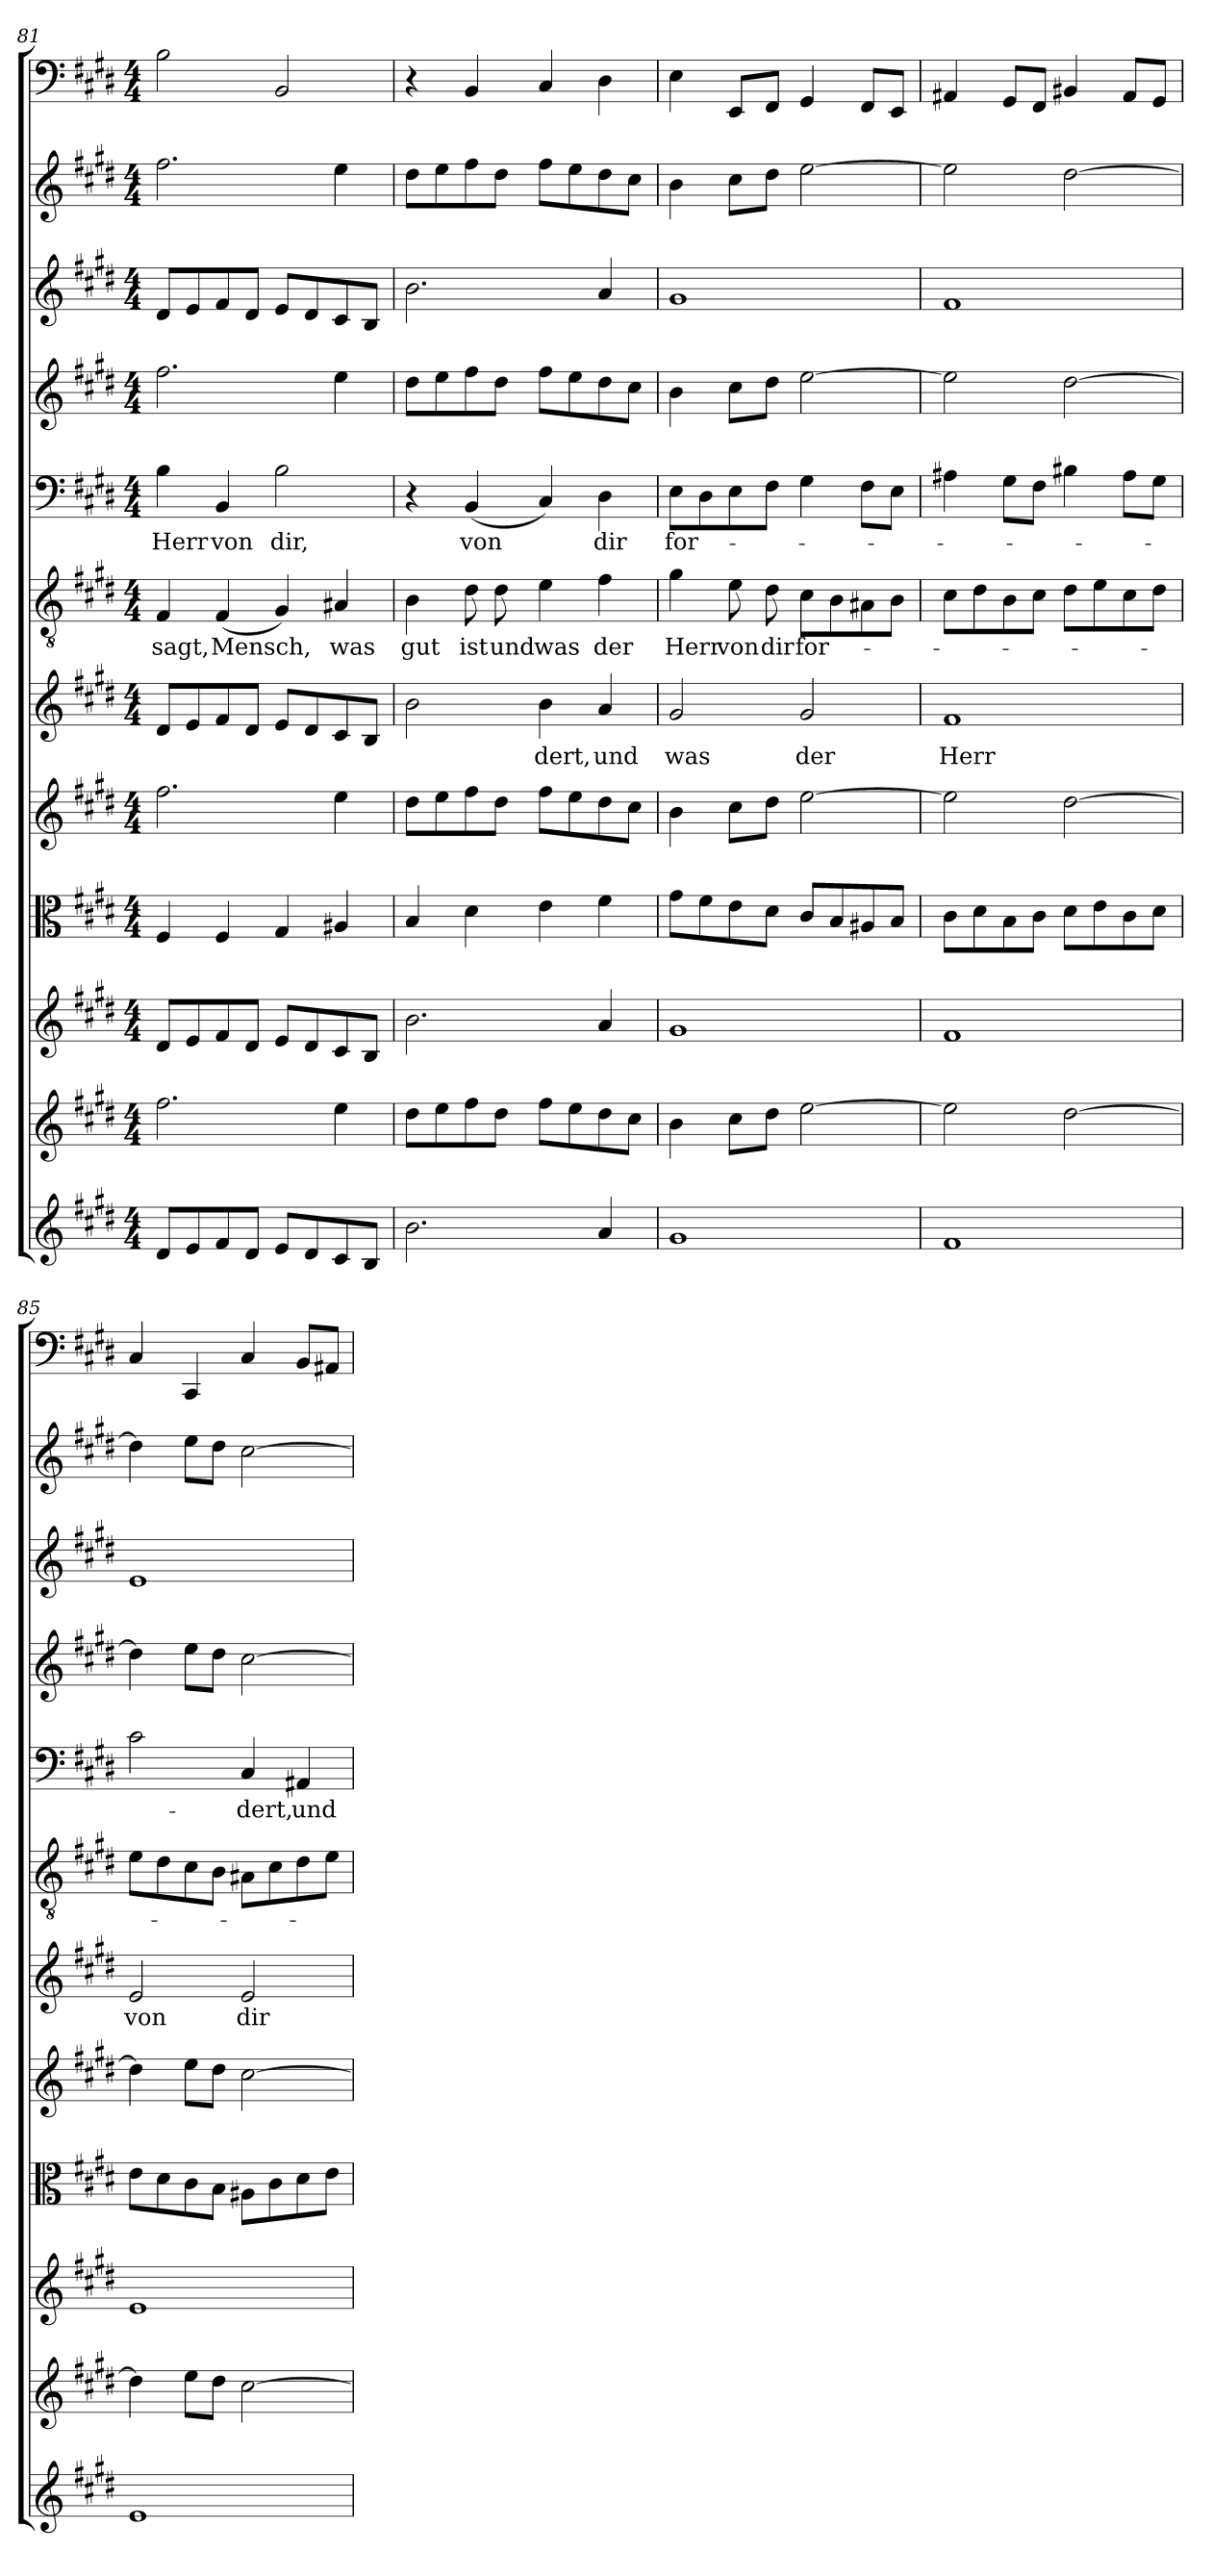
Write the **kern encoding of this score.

**kern	**kern	**kern	**kern	**kern	**kern	**text	**kern	**text	**kern	**text	**kern	**kern	**kern	**kern
*part12	*part11	*part10	*part9	*part8	*part7	*part7	*part6	*part6	*part5	*part5	*part4	*part3	*part2	*part1
*staff12	*staff11	*staff10	*staff9	*staff8	*staff7	*staff7	*staff6	*staff6	*staff5	*staff5	*staff4	*staff3	*staff2	*staff1
*clefG2	*clefG2	*clefG2	*clefC3	*clefG2	*clefG2	*	*clefGv2	*	*clefF4	*	*clefG2	*clefG2	*clefG2	*clefF4
*k[f#c#g#d#]	*k[f#c#g#d#]	*k[f#c#g#d#]	*k[f#c#g#d#]	*k[f#c#g#d#]	*k[f#c#g#d#]	*	*k[f#c#g#d#]	*	*k[f#c#g#d#]	*	*k[f#c#g#d#]	*k[f#c#g#d#]	*k[f#c#g#d#]	*k[f#c#g#d#]
*E:	*E:	*E:	*E:	*E:	*E:	*	*E:	*	*E:	*	*E:	*E:	*E:	*E:
*M4/4	*M4/4	*M4/4	*M4/4	*M4/4	*M4/4	*	*M4/4	*	*M4/4	*	*M4/4	*M4/4	*M4/4	*M4/4
=81	=81	=81	=81	=81	=81	=81	=81	=81	=81	=81	=81	=81	=81	=81
8d#/L	2.ff#\	8d#/L	4F#/	2.ff#\	8d#/L	.	4F#/	-sagt,	4B\	Herr	2.ff#\	8d#/L	2.ff#\	2B\
8e/	.	8e/	.	.	8e/	.	.	.	.	.	.	8e/	.	.
8f#/	.	8f#/	4F#/	.	8f#/	.	(4F#/	Mensch,	4BB/	von	.	8f#/	.	.
8d#/J	.	8d#/J	.	.	8d#/J	.	.	.	.	.	.	8d#/J	.	.
8e/L	.	8e/L	4G#/	.	8e/L	.	4G#/)	.	2B\	dir,	.	8e/L	.	2BB/
8d#/	.	8d#/	.	.	8d#/	.	.	.	.	.	.	8d#/	.	.
8c#/	4ee\	8c#/	4A#X/	4ee\	8c#/	.	4A#X/	was	.	.	4ee\	8c#/	4ee\	.
8B/J	.	8B/J	.	.	8B/J	.	.	.	.	.	.	8B/J	.	.
=82	=82	=82	=82	=82	=82	=82	=82	=82	=82	=82	=82	=82	=82	=82
2.b\	8dd#\L	2.b\	4B/	8dd#\L	2b\	.	4B\	gut	4r	.	8dd#\L	2.b\	8dd#\L	4r
.	8ee\	.	.	8ee\	.	.	.	.	.	.	8ee\	.	8ee\	.
.	8ff#\	.	4d#\	8ff#\	.	.	8d#\	ist	(4BB/	von	8ff#\	.	8ff#\	4BB/
.	8dd#\J	.	.	8dd#\J	.	.	8d#\	und	.	.	8dd#\J	.	8dd#\J	.
.	8ff#\L	.	4e\	8ff#\L	4b\	-dert,	4e\	was	4C#/)	.	8ff#\L	.	8ff#\L	4C#/
.	8ee\	.	.	8ee\	.	.	.	.	.	.	8ee\	.	8ee\	.
4a/	8dd#\	4a/	4f#\	8dd#\	4a/	und	4f#\	der	4D#\	dir	8dd#\	4a/	8dd#\	4D#\
.	8cc#\J	.	.	8cc#\J	.	.	.	.	.	.	8cc#\J	.	8cc#\J	.
=83	=83	=83	=83	=83	=83	=83	=83	=83	=83	=83	=83	=83	=83	=83
1g#/	4b\	1g#/	8g#\L	4b\	2g#/	was	4g#\	Herr	8E\L	for-	4b\	1g#/	4b\	4E\
.	.	.	8f#\	.	.	.	.	.	8D#\	.	.	.	.	.
.	8cc#\L	.	8e\	8cc#\L	.	.	8e\	von	8E\	.	8cc#\L	.	8cc#\L	8EE/L
.	8dd#\J	.	8d#\J	8dd#\J	.	.	8d#\	dir	8F#\J	.	8dd#\J	.	8dd#\J	8FF#/J
.	[2ee\	.	8c#/L	[2ee\	2g#/	der	8c#\L	for-	4G#\	.	[2ee\	.	[2ee\	4GG#/
.	.	.	8B/	.	.	.	8B\	.	.	.	.	.	.	.
.	.	.	8A#X/	.	.	.	8A#X\	.	8F#\L	.	.	.	.	8FF#/L
.	.	.	8B/J	.	.	.	8B\J	.	8E\J	.	.	.	.	8EE/J
=84	=84	=84	=84	=84	=84	=84	=84	=84	=84	=84	=84	=84	=84	=84
1f#/	2ee\]	1f#/	8c#\L	2ee\]	1f#/	Herr	8c#\L	.	4A#X\	.	2ee\]	1f#/	2ee\]	4AA#X/
.	.	.	8d#\	.	.	.	8d#\	.	.	.	.	.	.	.
.	.	.	8B\	.	.	.	8B\	.	8G#\L	.	.	.	.	8GG#/L
.	.	.	8c#\J	.	.	.	8c#\J	.	8F#\J	.	.	.	.	8FF#/J
.	[2dd#\	.	8d#\L	[2dd#\	.	.	8d#\L	.	4B#X\	.	[2dd#\	.	[2dd#\	4BB#X/
.	.	.	8e\	.	.	.	8e\	.	.	.	.	.	.	.
.	.	.	8c#\	.	.	.	8c#\	.	8A#\L	.	.	.	.	8AA#/L
.	.	.	8d#\J	.	.	.	8d#\J	.	8G#\J	.	.	.	.	8GG#/J
=85	=85	=85	=85	=85	=85	=85	=85	=85	=85	=85	=85	=85	=85	=85
1e/	4dd#\]	1e/	8e\L	4dd#\]	2e/	von	8e\L	.	2c#\	.	4dd#\]	1e/	4dd#\]	4C#/
.	.	.	8d#\	.	.	.	8d#\	.	.	.	.	.	.	.
.	8ee\L	.	8c#\	8ee\L	.	.	8c#\	.	.	.	8ee\L	.	8ee\L	4CC#/
.	8dd#\J	.	8B\J	8dd#\J	.	.	8B\J	.	.	.	8dd#\J	.	8dd#\J	.
.	[2cc#\	.	8A#X\L	[2cc#\	2e/	dir	8A#X\L	.	4C#/	-dert,	[2cc#\	.	[2cc#\	4C#/
.	.	.	8c#\	.	.	.	8c#\	.	.	.	.	.	.	.
.	.	.	8d#\	.	.	.	8d#\	.	4AA#X/	und	.	.	.	8BB/L
.	.	.	8e\J	.	.	.	8e\J	.	.	.	.	.	.	8AA#X/J
=	=	=	=	=	=	=	=	=	=	=	=	=	=	=
*-	*-	*-	*-	*-	*-	*-	*-	*-	*-	*-	*-	*-	*-	*-
